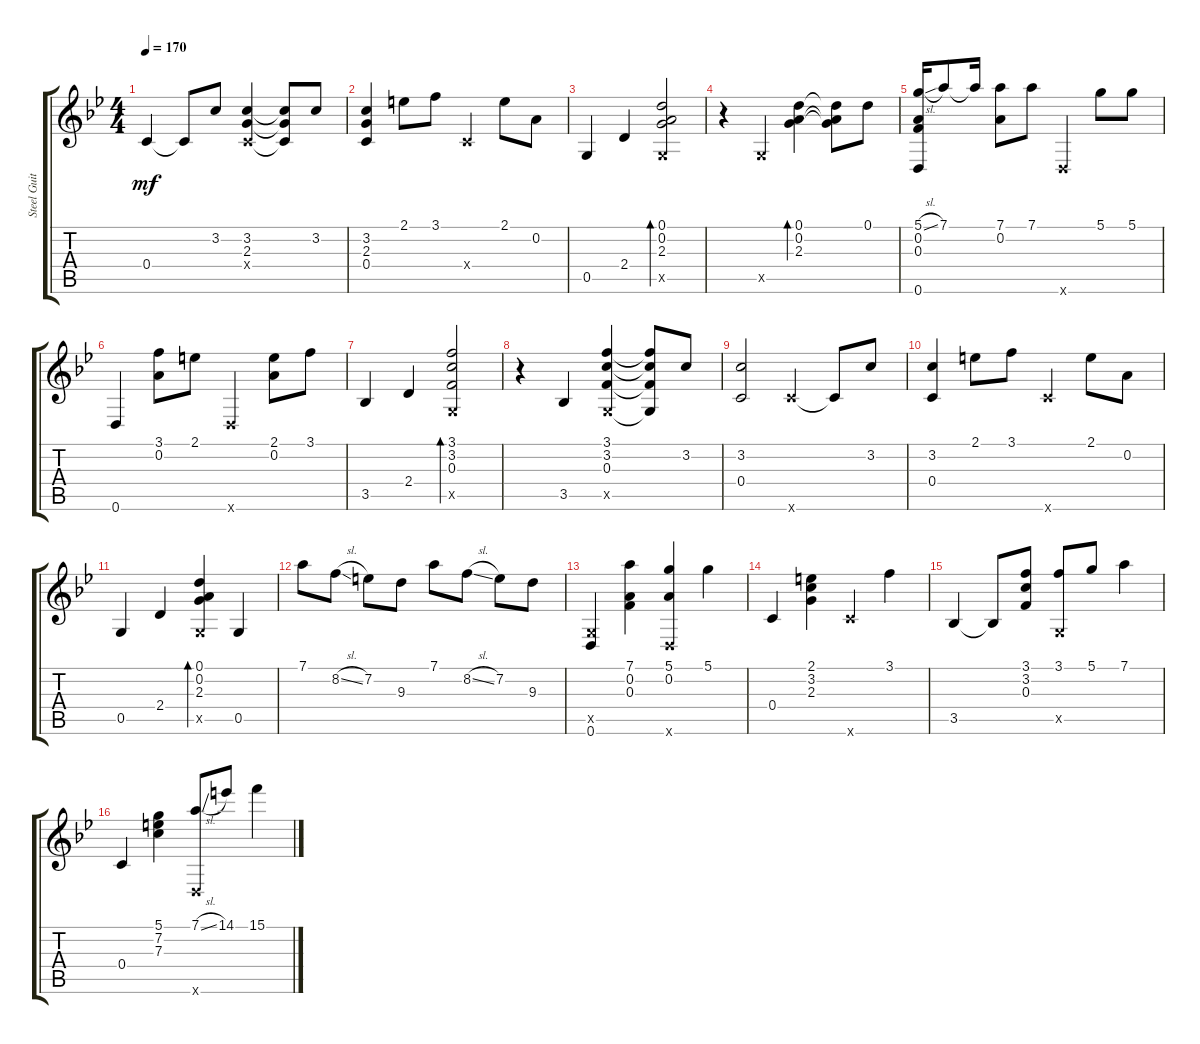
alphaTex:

\track ("Steel Guitar" "Steel Guit") {instrument acousticguitarsteel}
\staff {score tabs}
\tuning (D4 A3 F3 C3 G2 D2) {hide}
\ts (4 4)
\tempo 170
\clef g2
\ks bb
0.4.4{dy mf} 0.4{t}.8 3.2.8 (3.2 2.3 0.4{x}).4 (3.2{t} 2.3{t} 0.4{t}).8 3.2.8 |
(3.2 2.3 0.4).4 2.1.8 3.1.8 0.4{x}.4 2.1.8 0.2.8 |
0.5.4 2.4.4 (0.1 0.2 2.3 0.5{x}).2{bd 30} |
r.4 0.5{x}.4 (0.1 0.2 2.3).4{bd 30} (0.1{t} 0.2{t} 2.3{t}).8 0.1.8 |
(5.1{sl} 0.2 0.3 0.6).16 7.1.8 7.1{t}.16 (7.1 0.2).8 7.1.8 0.6{x}.4 5.1.8 5.1.8 |
0.6.4 (3.1 0.2).8 2.1.8 0.6{x}.4 (2.1 0.2).8 3.1.8 |
3.5.4 2.4.4 (3.1 3.2 0.3 0.5{x}).2{bd 30} |
r.4 3.5.4 (3.1 3.2 0.3 0.5{x}).4 (3.1{t} 3.2{t} 0.3{t} 0.5{t}).8 3.2.8 |
(3.2 0.4).2 10.6{x}.4 10.6{t}.8 3.2.8 |
(3.2 0.4).4 2.1.8 3.1.8 10.6{x}.4 2.1.8 0.2.8 |
0.5.4 2.4.4 (0.1 0.2 2.3 0.5{x}).4{bd 30} 0.5.4 |
7.1.8 8.2{sl}.8 7.2.8 9.3.8 7.1.8 8.2{sl}.8 7.2.8 9.3.8 |
(0.5{x} 0.6).4 (7.1 0.2 0.3).4 (5.1 0.2 0.6{x}).4 5.1.4 |
0.4.4 (2.1 3.2 2.3).4 10.6{x}.4 3.1.4 |
3.5.4 3.5{t}.8 (3.1 3.2 0.3).8 (3.1 0.5{x}).8 5.1.8 7.1.4 |
0.4.4 (5.1 7.2 7.3).4 (7.1{sl} 0.6{x}).8 14.1.8 15.1.4
